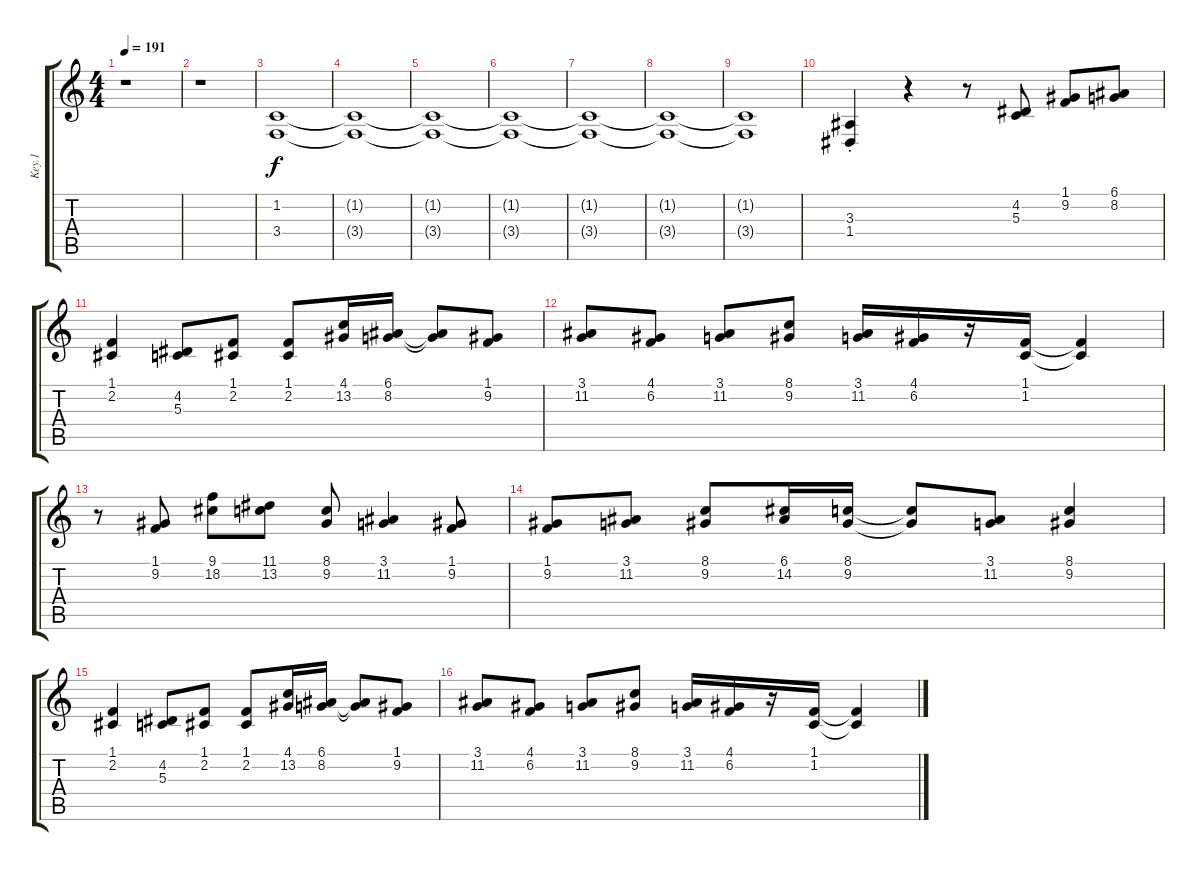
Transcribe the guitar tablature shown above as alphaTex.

\track ("Key.1" "Key.1") {instrument acousticgrandpiano}
\staff {score tabs}
\tuning (E4 B3 G3 D3 A2 E2) {hide}
\ts (4 4)
\tempo 191
\clef g2
\ks c
r.1{dy f} |
r.1 |
(1.2 3.4).1 |
(1.2{t} 3.4{t}).1 |
(1.2{t} 3.4{t}).1 |
(1.2{t} 3.4{t}).1 |
(1.2{t} 3.4{t}).1 |
(1.2{t} 3.4{t}).1 |
(1.2{t} 3.4{t}).1 |
(3.3{st} 1.4{st}).4 r.4 r.8 (4.2 5.3).8 (1.1 9.2).8 (6.1 8.2).8 |
(1.1 2.2).4 (4.2 5.3).8 (1.1 2.2).8 (1.1 2.2).8 (4.1 13.2).16 (6.1 8.2).16 (6.1{t} 8.2{t}).8 (1.1 9.2).8 |
(3.1 11.2).8 (4.1 6.2).8 (3.1 11.2).8 (8.1 9.2).8 (3.1 11.2).16 (4.1 6.2).16 r.16 (1.1 1.2).16 (1.1{t} 1.2{t}).4 |
r.8 (1.1 9.2).8 (9.1 18.2).8 (11.1 13.2).8 (8.1 9.2).8 (3.1 11.2).4 (1.1 9.2).8 |
(1.1 9.2).8 (3.1 11.2).8 (8.1 9.2).8 (6.1 14.2).16 (8.1 9.2).16 (8.1{t} 9.2{t}).8 (3.1 11.2).8 (8.1 9.2).4 |
(1.1 2.2).4 (4.2 5.3).8 (1.1 2.2).8 (1.1 2.2).8 (4.1 13.2).16 (6.1 8.2).16 (6.1{t} 8.2{t}).8 (1.1 9.2).8 |
(3.1 11.2).8 (4.1 6.2).8 (3.1 11.2).8 (8.1 9.2).8 (3.1 11.2).16 (4.1 6.2).16 r.16 (1.1 1.2).16 (1.1{t} 1.2{t}).4
